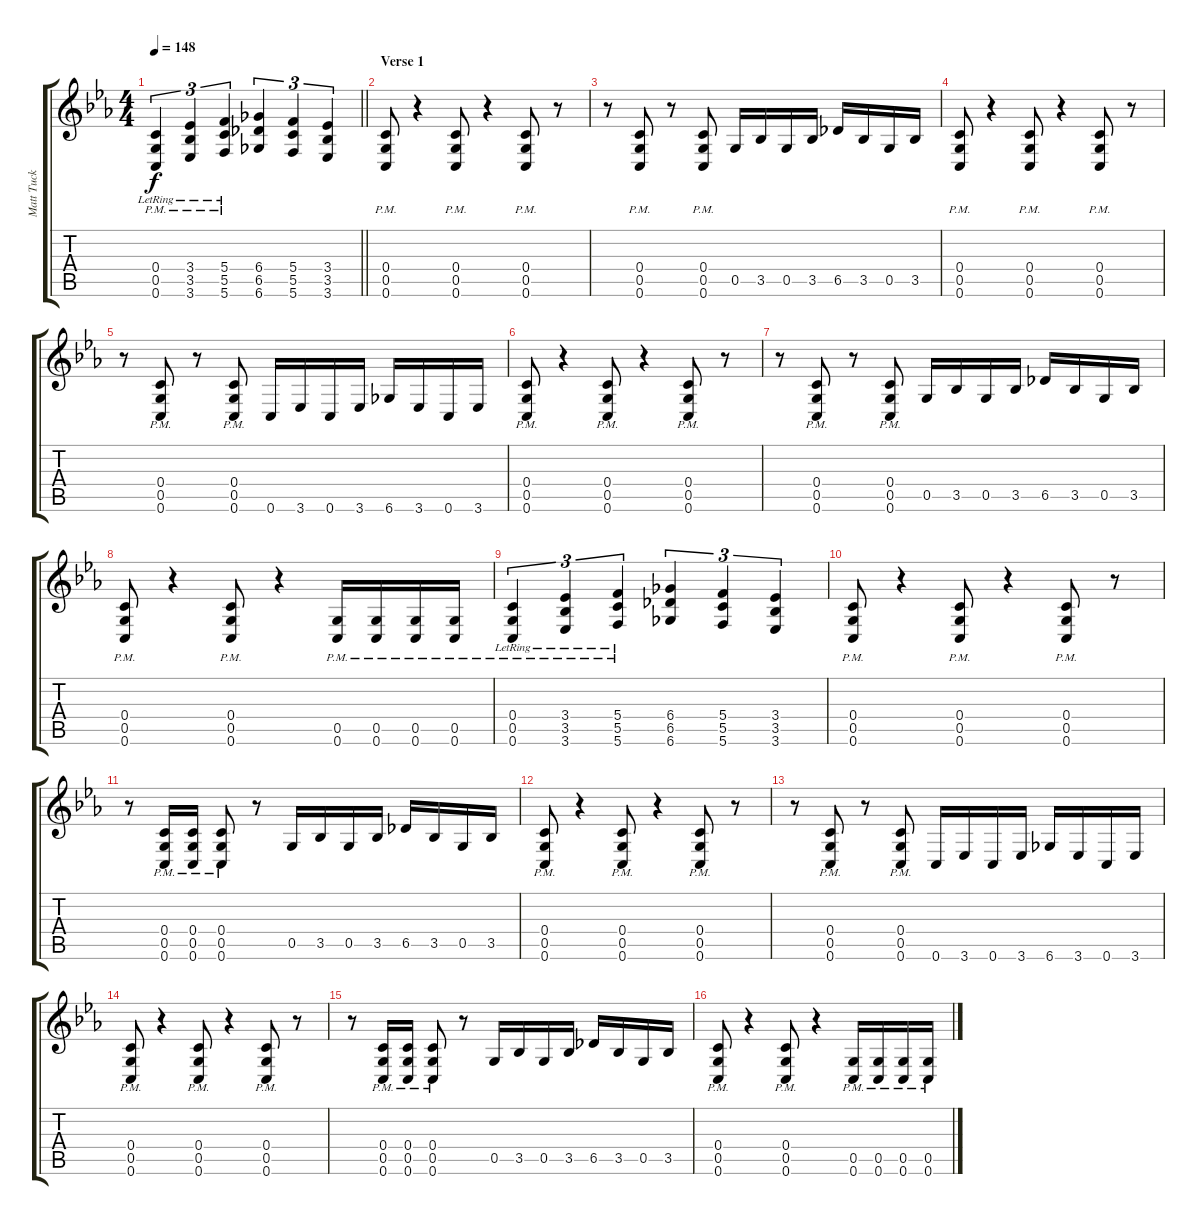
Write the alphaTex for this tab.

\track ("Matt Tuck" "Matt Tuck") {instrument distortionguitar}
\staff {score tabs}
\tuning (D4 A3 F3 C3 G2 C2) {hide}
\ts (4 4)
\tempo 148
\clef g2
\barLineRight lightlight
\ks eb
(0.4{pm lr} 0.5{pm lr} 0.6{pm lr}).4{tu (3 2) dy f} (3.4{pm lr} 3.5{pm lr} 3.6{pm lr}).4{tu (3 2)} (5.4{pm lr} 5.5{pm lr} 5.6{pm lr}).4{tu (3 2)} (6.4 6.5 6.6).4{tu (3 2)} (5.4 5.5 5.6).4{tu (3 2)} (3.4 3.5 3.6).4{tu (3 2)} |
\section ("" "Verse 1")
(0.4{pm} 0.5{pm} 0.6{pm}).8 r.4 (0.4{pm} 0.5{pm} 0.6{pm}).8 r.4 (0.4{pm} 0.5{pm} 0.6{pm}).8 r.8 |
r.8 (0.4{pm} 0.5{pm} 0.6{pm}).8 r.8 (0.4{pm} 0.5{pm} 0.6{pm}).8 0.5.16 3.5.16 0.5.16 3.5.16 6.5.16 3.5.16 0.5.16 3.5.16 |
(0.4{pm} 0.5{pm} 0.6{pm}).8 r.4 (0.4{pm} 0.5{pm} 0.6{pm}).8 r.4 (0.4{pm} 0.5{pm} 0.6{pm}).8 r.8 |
r.8 (0.4{pm} 0.5{pm} 0.6{pm}).8 r.8 (0.4{pm} 0.5{pm} 0.6{pm}).8 0.6.16 3.6.16 0.6.16 3.6.16 6.6.16 3.6.16 0.6.16 3.6.16 |
(0.4{pm} 0.5{pm} 0.6{pm}).8 r.4 (0.4{pm} 0.5{pm} 0.6{pm}).8 r.4 (0.4{pm} 0.5{pm} 0.6{pm}).8 r.8 |
r.8 (0.4{pm} 0.5{pm} 0.6{pm}).8 r.8 (0.4{pm} 0.5{pm} 0.6{pm}).8 0.5.16 3.5.16 0.5.16 3.5.16 6.5.16 3.5.16 0.5.16 3.5.16 |
(0.4{pm} 0.5{pm} 0.6{pm}).8 r.4 (0.4{pm} 0.5{pm} 0.6{pm}).8 r.4 (0.5{pm} 0.6{pm}).16 (0.5{pm} 0.6{pm}).16 (0.5{pm} 0.6{pm}).16 (0.5{pm} 0.6{pm}).16 |
(0.4{pm lr} 0.5{pm lr} 0.6{pm lr}).4{tu (3 2)} (3.4{pm lr} 3.5{pm lr} 3.6{pm lr}).4{tu (3 2)} (5.4{pm lr} 5.5{pm lr} 5.6{pm lr}).4{tu (3 2)} (6.4 6.5 6.6).4{tu (3 2)} (5.4 5.5 5.6).4{tu (3 2)} (3.4 3.5 3.6).4{tu (3 2)} |
(0.4{pm} 0.5{pm} 0.6{pm}).8 r.4 (0.4{pm} 0.5{pm} 0.6{pm}).8 r.4 (0.4{pm} 0.5{pm} 0.6{pm}).8 r.8 |
r.8 (0.4{pm} 0.5{pm} 0.6{pm}).16 (0.4{pm} 0.5{pm} 0.6{pm}).16 (0.4{pm} 0.5{pm} 0.6{pm}).8 r.8 0.5.16 3.5.16 0.5.16 3.5.16 6.5.16 3.5.16 0.5.16 3.5.16 |
(0.4{pm} 0.5{pm} 0.6{pm}).8 r.4 (0.4{pm} 0.5{pm} 0.6{pm}).8 r.4 (0.4{pm} 0.5{pm} 0.6{pm}).8 r.8 |
r.8 (0.4{pm} 0.5{pm} 0.6{pm}).8 r.8 (0.4{pm} 0.5{pm} 0.6{pm}).8 0.6.16 3.6.16 0.6.16 3.6.16 6.6.16 3.6.16 0.6.16 3.6.16 |
(0.4{pm} 0.5{pm} 0.6{pm}).8 r.4 (0.4{pm} 0.5{pm} 0.6{pm}).8 r.4 (0.4{pm} 0.5{pm} 0.6{pm}).8 r.8 |
r.8 (0.4{pm} 0.5{pm} 0.6{pm}).16 (0.4{pm} 0.5{pm} 0.6{pm}).16 (0.4{pm} 0.5{pm} 0.6{pm}).8 r.8 0.5.16 3.5.16 0.5.16 3.5.16 6.5.16 3.5.16 0.5.16 3.5.16 |
(0.4{pm} 0.5{pm} 0.6{pm}).8 r.4 (0.4{pm} 0.5{pm} 0.6{pm}).8 r.4 (0.5{pm} 0.6{pm}).16 (0.5{pm} 0.6{pm}).16 (0.5{pm} 0.6{pm}).16 (0.5{pm} 0.6{pm}).16
